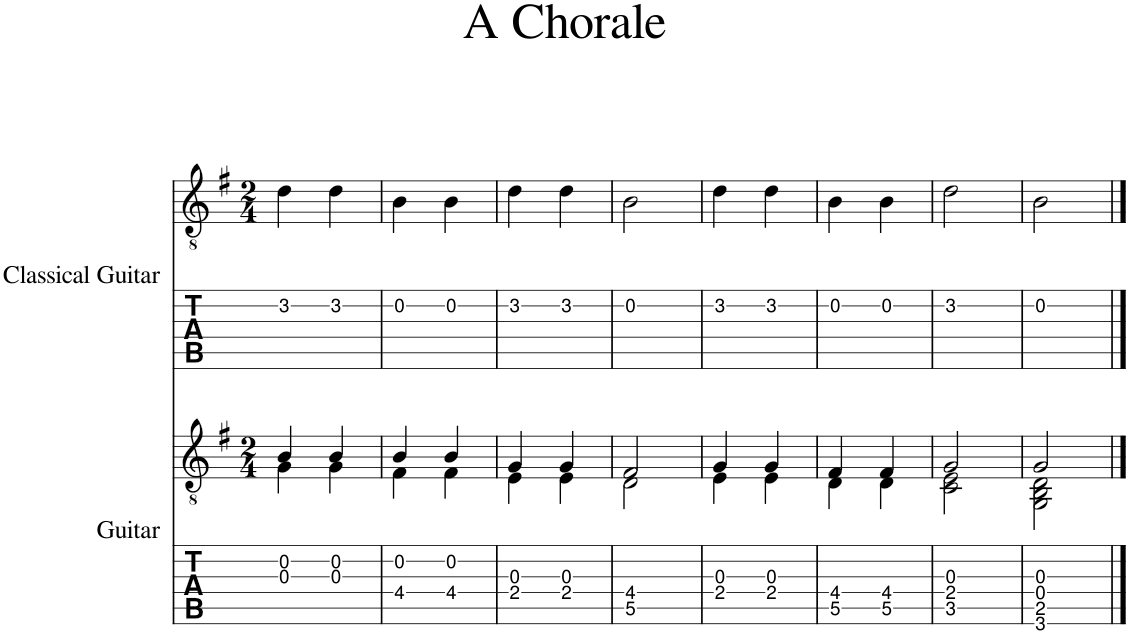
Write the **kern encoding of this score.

**kern	**kern	**kern	**kern
*part2	*part2	*part1	*part1
*staff4	*staff3	*staff2	*staff1
*I"Guitar	*	*I"Classical Guitar	*
*I'Guit.	*	*I'Guit.	*
*stria6	*	*stria6	*
*	*clefGv2	*	*clefGv2
*k[f#]	*k[f#]	*k[f#]	*k[f#]
*M2/4	*M2/4	*M2/4	*M2/4
=1	=1	=1	=1
*^	*^	*	*
4B	4G	4B/	4G\	4d	4d\
4B	4G	4B/	4G\	4d	4d\
=2	=2	=2	=2	=2	=2
4B	4F#	4B/	4F#\	4B	4B\
4B	4F#	4B/	4F#\	4B	4B\
=3	=3	=3	=3	=3	=3
4G	4E	4G/	4E\	4d	4d\
4G	4E	4G/	4E\	4d	4d\
=4	=4	=4	=4	=4	=4
2F#	2D	2F#/	2D\	2B	2B\
=5	=5	=5	=5	=5	=5
4G	4E	4G/	4E\	4d	4d\
4G	4E	4G/	4E\	4d	4d\
=6	=6	=6	=6	=6	=6
4F#	4D	4F#/	4D\	4B	4B\
4F#	4D	4F#/	4D\	4B	4B\
=7	=7	=7	=7	=7	=7
2G	2C 2E	2G/	2C\ 2E\	2d	2d\
=8	=8	=8	=8	=8	=8
2G	2GG 2BB 2D	2G/	2GG\ 2BB\ 2D\	2B	2B\
*v	*v	*	*	*	*
*	*v	*v	*	*
==	==	==	==
*-	*-	*-	*-
